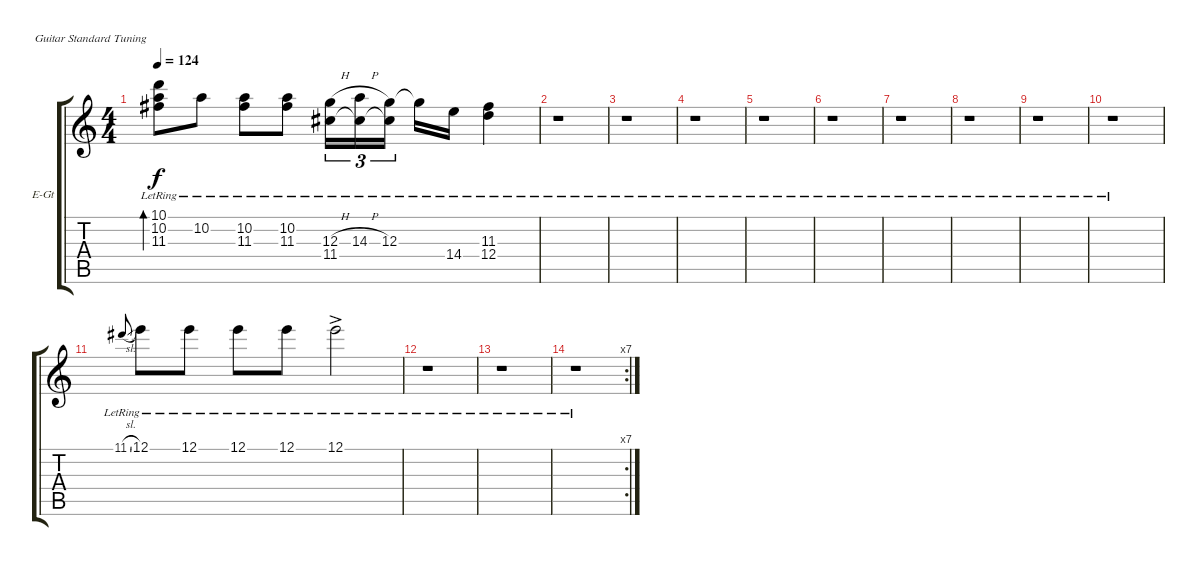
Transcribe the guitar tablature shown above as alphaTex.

\defaultSystemsLayout 4
\bracketExtendMode groupsimilarinstruments
\firstSystemTrackNameOrientation horizontal
\otherSystemsTrackNameOrientation horizontal
\track ("Harpsichord Right" "E-Gt") {instrument harpsichord}
\staff {score tabs}
\tuning (E4 B3 G3 D3 A2 E2)
\displaytranspose 12
\ts (4 4)
\tempo 124
\clef g2
\scale
0.395833
\ks c
(11.3{lr} 10.2{lr} 10.1{lr}).8{bd 30 dy f} 10.2{lr}.8 (11.3{lr} 10.2{lr}).8 (11.3{lr} 10.2{lr}).8 (12.3{h lr} 11.4{lr}).16{tu (3 2)} (14.3{h lr} 11.4{lr t}).16{tu (3 2)} (12.3{lr} 11.4{lr t}).16{tu (3 2)} 12.3{lr t}.16 14.4{lr}.16 (11.3{lr} 12.4{lr}).4 |
\scale
0.333333 r.1 |
\scale
0.333333 r.1 |
\scale
0.333333 r.1 |
\scale
0.333333 r.1 |
\scale
0.333333 r.1 |
\scale
0.333333 r.1 |
\scale
0.333333 r.1 |
\scale
0.333333 r.1 |
\scale
0.333333 r.1 |
\scale
0.6538 11.1{sl lr}.8{gr onbeat} 12.1{lr}.8 12.1{lr}.8 12.1{lr}.8 12.1{lr}.8 12.1{ac lr}.2 |
\scale
0.065309 r.1 |
\scale
0.0725655 r.1 |
\rc 7
\scale
0.0628901 r.1
